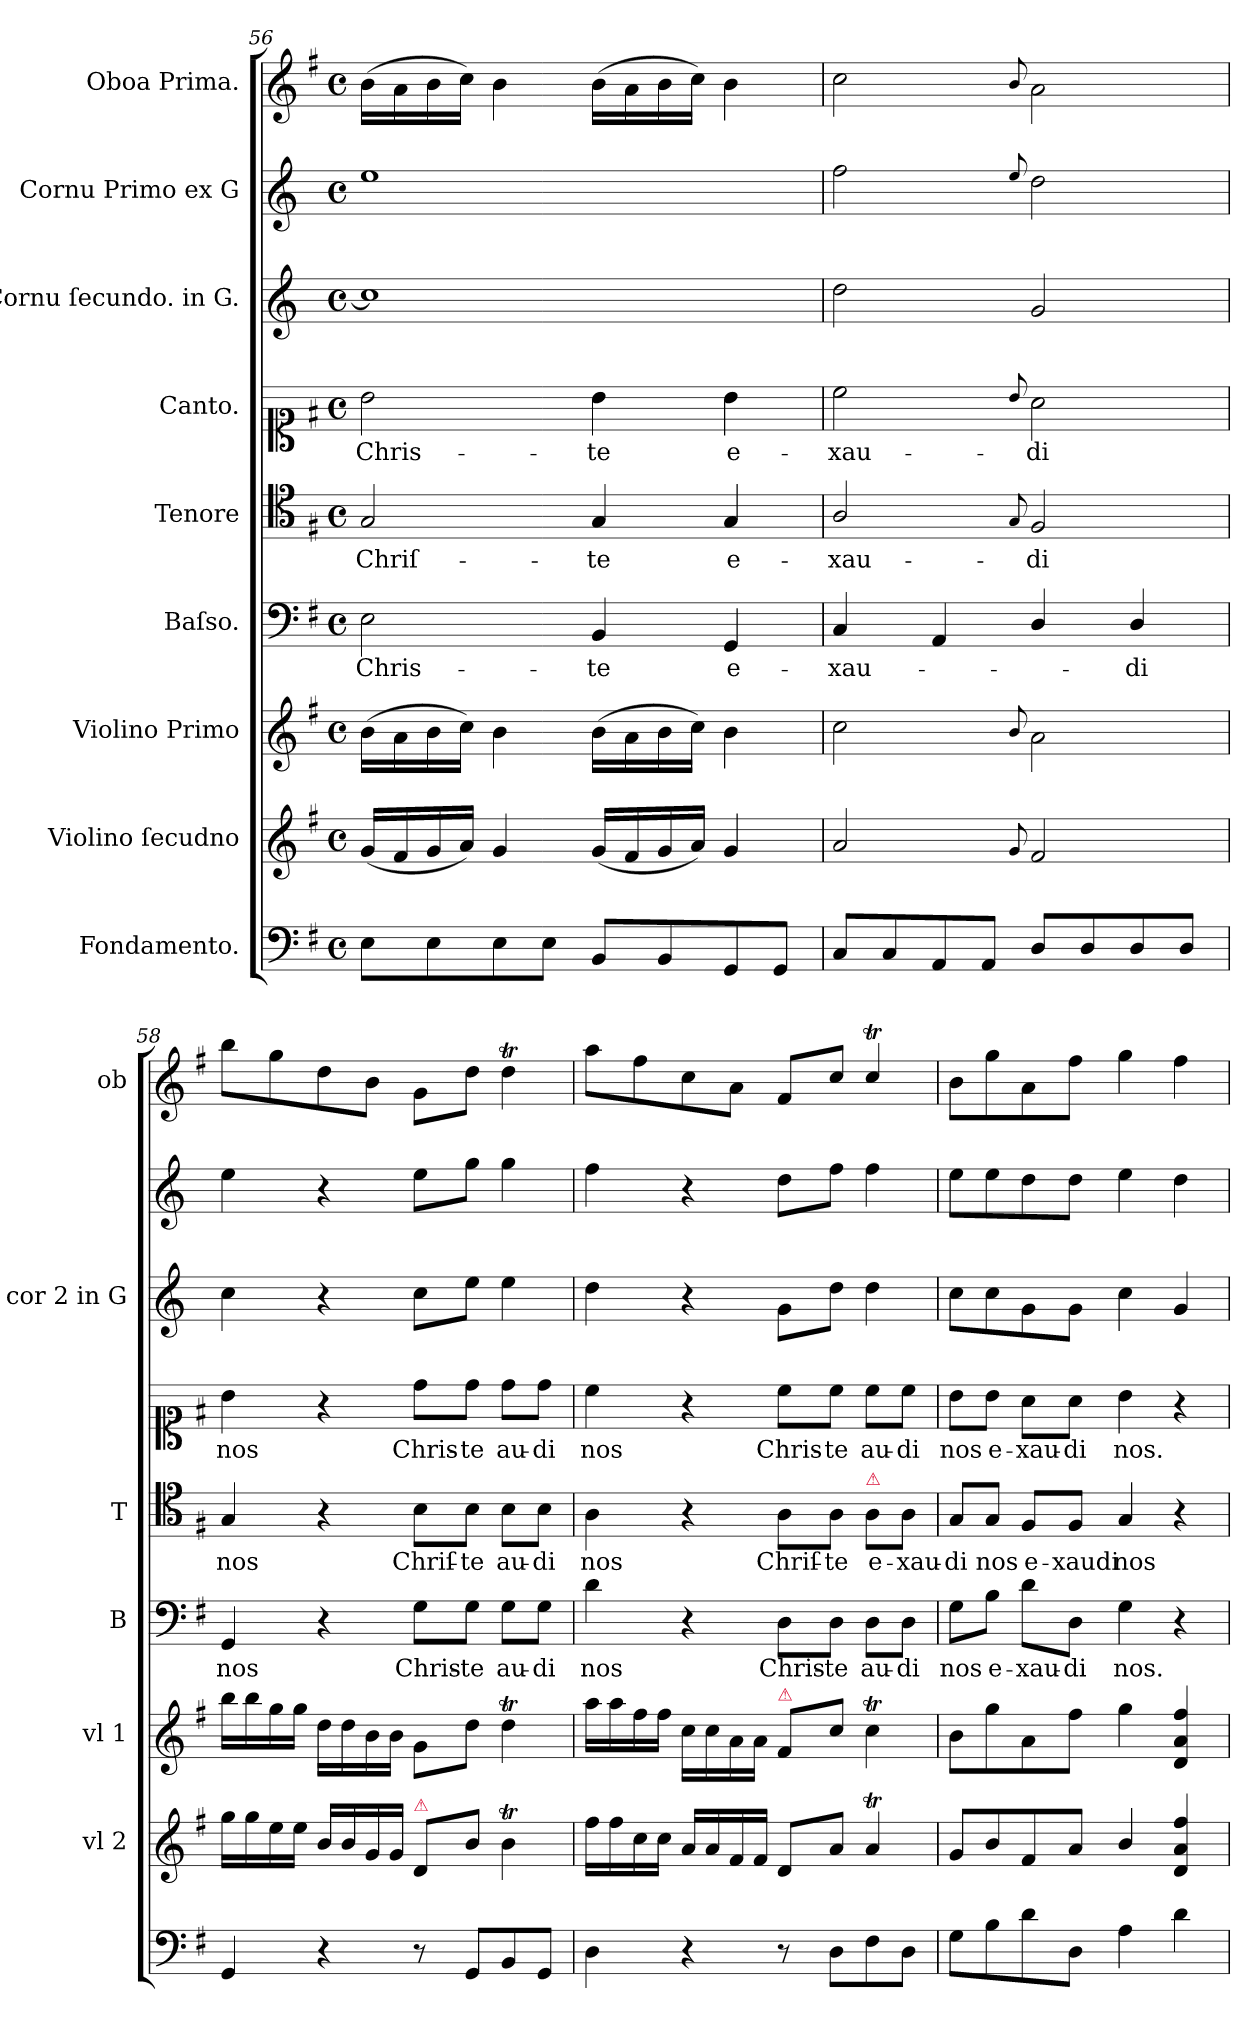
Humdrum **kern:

**kern	**kern	**kern	**kern	**text	**kern	**text	**kern	**text	**kern	**kern	**kern
*part9	*part8	*part7	*part6	*part6	*part5	*part5	*part4	*part4	*part3	*part2	*part1
*staff9	*staff8	*staff7	*staff6	*staff6	*staff5	*staff5	*staff4	*staff4	*staff3	*staff2	*staff1
*I"Fondamento.	*I"Violino ſecudno	*I"Violino Primo	*I"Baſso.	*	*I"Tenore	*	*I"Canto.	*	*I"Cornu ſecundo. in G.	*I"Cornu Primo ex G	*I"Oboa Prima.
*	*I'vl 2	*I'vl 1	*I'B	*	*I'T	*	*	*	*I'cor 2 in G	*	*I'ob
*clefF4	*clefG2	*clefG2	*clefF4	*	*clefC4	*	*clefC1	*	*clefG2	*clefG2	*clefG2
*	*	*	*	*	*	*	*	*	*ITrd3c5	*ITrd3c5	*
*k[f#]	*k[f#]	*k[f#]	*k[f#]	*	*k[f#]	*	*k[f#]	*	*k[f#]	*k[f#]	*k[f#]
*G:	*G:	*G:	*G:	*	*G:	*	*G:	*	*G:	*G:	*G:
*M4/4	*M4/4	*M4/4	*M4/4	*	*M4/4	*	*M4/4	*	*M4/4	*M4/4	*M4/4
*met(c)	*met(c)	*met(c)	*met(c)	*	*met(c)	*	*met(c)	*	*met(c)	*met(c)	*met(c)
=56	=56	=56	=56	=56	=56	=56	=56	=56	=56	=56	=56
!	!	!	!	!	!	!LO:LY:i	!	!	!	!	!
8E\L	(16g/LL	(16b\LL	2E\	Chris-	2G/	Chriſ-	2b\	Chris-	1g/]	1b\	(16b\LL
.	16f#/	16a\	.	.	.	.	.	.	.	.	16a\
8E\	16g/	16b\	.	.	.	.	.	.	.	.	16b\
.	16a/JJ)	16cc\JJ)	.	.	.	.	.	.	.	.	16cc\JJ)
8E\	4g/	4b\	.	.	.	.	.	.	.	.	4b\
8E\J	.	.	.	.	.	.	.	.	.	.	.
!	!	!	!	!	!	!LO:LY:i	!	!	!	!	!
8BB/L	(16g/LL	(16b\LL	4BB/	-te	4G/	-te	4b\	-te	.	.	(16b\LL
.	16f#/	16a\	.	.	.	.	.	.	.	.	16a\
8BB/	16g/	16b\	.	.	.	.	.	.	.	.	16b\
.	16a/JJ)	16cc\JJ)	.	.	.	.	.	.	.	.	16cc\JJ)
8GG/	4g/	4b\	4GG/	e-	4G/	e-	4b\	e-	.	.	4b\
8GG/J	.	.	.	.	.	.	.	.	.	.	.
=57	=57	=57	=57	=57	=57	=57	=57	=57	=57	=57	=57
8C/L	2a/	2cc\	4C/	-xau-	2A/	-xau-	2cc\	-xau-	2a\	2cc\	2cc\
8C/	.	.	.	.	.	.	.	.	.	.	.
8AA/	.	.	4AA/	.	.	.	.	.	.	.	.
8AA/J	.	.	.	.	.	.	.	.	.	.	.
.	8qqg/	8qqb/	.	.	8qqG/	.	8qqb/	.	.	8qqb/	8qqb/
8D/L	2f#/	2a\	4D/	.	2F#/	-di	2a\	-di	2d/	2a\	2a\
8D/	.	.	.	.	.	.	.	.	.	.	.
8D/	.	.	4D/	-di	.	.	.	.	.	.	.
8D/J	.	.	.	.	.	.	.	.	.	.	.
=58	=58	=58	=58	=58	=58	=58	=58	=58	=58	=58	=58
4GG/	16gg\LL	16bb\LL	4GG/	nos	4G/	nos	4b\	nos	4g\	4b\	8bb\L
.	16gg\	16bb\	.	.	.	.	.	.	.	.	.
.	16ee\	16gg\	.	.	.	.	.	.	.	.	8gg\
.	16ee\JJ	16gg\JJ	.	.	.	.	.	.	.	.	.
4r	16b/LL	16dd\LL	4r	.	4r	.	4r	.	4r	4r	8dd\
.	16b/	16dd\	.	.	.	.	.	.	.	.	.
.	16g/	16b\	.	.	.	.	.	.	.	.	8b\J
.	16g/JJ	16b\JJ	.	.	.	.	.	.	.	.	.
!	!LO:TX:a:color=crimson:t=⚠	!	!	!	!	!	!	!	!	!	!
8r	8d/L	8g\L	8G\L	Chris-	8B\L	Chriſ-	8dd\L	Chris-	8g\L	8b\L	8g\L
8GG/L	8b\J	8dd\J	8G\J	te	8B\J	-te	8dd\J	-te	8b\J	8dd\J	8dd\J
8BB/	4bt\	4ddT\	8G\L	au-	8B\L	au-	8dd\L	au-	4b\	4dd\	4ddT\
8GG/J	.	.	8G\J	-di	8B\J	-di	8dd\J	-di	.	.	.
=59	=59	=59	=59	=59	=59	=59	=59	=59	=59	=59	=59
4D\	16ff#\LL	16aa\LL	4d\	nos	4A\	nos	4cc\	nos	4a\	4cc\	8aa\L
.	16ff#\	16aa\	.	.	.	.	.	.	.	.	.
.	16cc\	16ff#\	.	.	.	.	.	.	.	.	8ff#\
.	16cc\JJ	16ff#\JJ	.	.	.	.	.	.	.	.	.
4r	16a/LL	16cc\LL	4r	.	4r	.	4r	.	4r	4r	8cc\
.	16a/	16cc\	.	.	.	.	.	.	.	.	.
.	16f#/	16a\	.	.	.	.	.	.	.	.	8a\J
.	16f#/JJ	16a\JJ	.	.	.	.	.	.	.	.	.
!	!	!LO:TX:a:color=crimson:t=⚠	!	!	!	!	!	!	!	!	!
8r	8d/L	8f#/L	8D\L	Chris-	8A\L	Chriſ-	8cc\L	Chris-	8d\L	8a\L	8f#/L
8D\L	8a/J	8cc\J	8D\J	-te	8A\J	-te	8cc\J	-te	8a\J	8cc\J	8cc/J
!	!	!	!	!	!LO:TX:a:color=crimson:t=⚠	!	!	!	!	!	!
8F#\	4aT/	4ccT\	8D\L	au-	8A\L	e-	8cc\L	au-	4a\	4cc\	4ccT/
8D\J	.	.	8D\J	-di	8A\J	-xau-	8cc\J	-di	.	.	.
=60	=60	=60	=60	=60	=60	=60	=60	=60	=60	=60	=60
8G\L	8g/L	8b\L	8G\L	nos	8G/L	-di	8b\L	nos	8g\L	8b\L	8b\L
8B\	8b/	8gg\	8B\J	e-	8G/J	nos	8b\J	e-	8g\	8b\	8gg\
8d\	8f#/	8a\	8d\L	-xau-	8F#/L	e-	8a\L	-xau-	8d\	8a\	8a\
8D\J	8a/J	8ff#\J	8D\J	-di	8F#/J	-xaudi	8a\J	-di	8d\J	8a\J	8ff#\J
4A\	4b/	4gg\	4G\	nos.	4G/	nos	4b\	nos.	4g\	4b\	4gg\
4d\	4d/ 4a/ 4ff#/	4d/ 4a/ 4ff#/	4r	.	4r	.	4r	.	4d/	4a\	4ff#\
=	=	=	=	=	=	=	=	=	=	=	=
*-	*-	*-	*-	*-	*-	*-	*-	*-	*-	*-	*-
